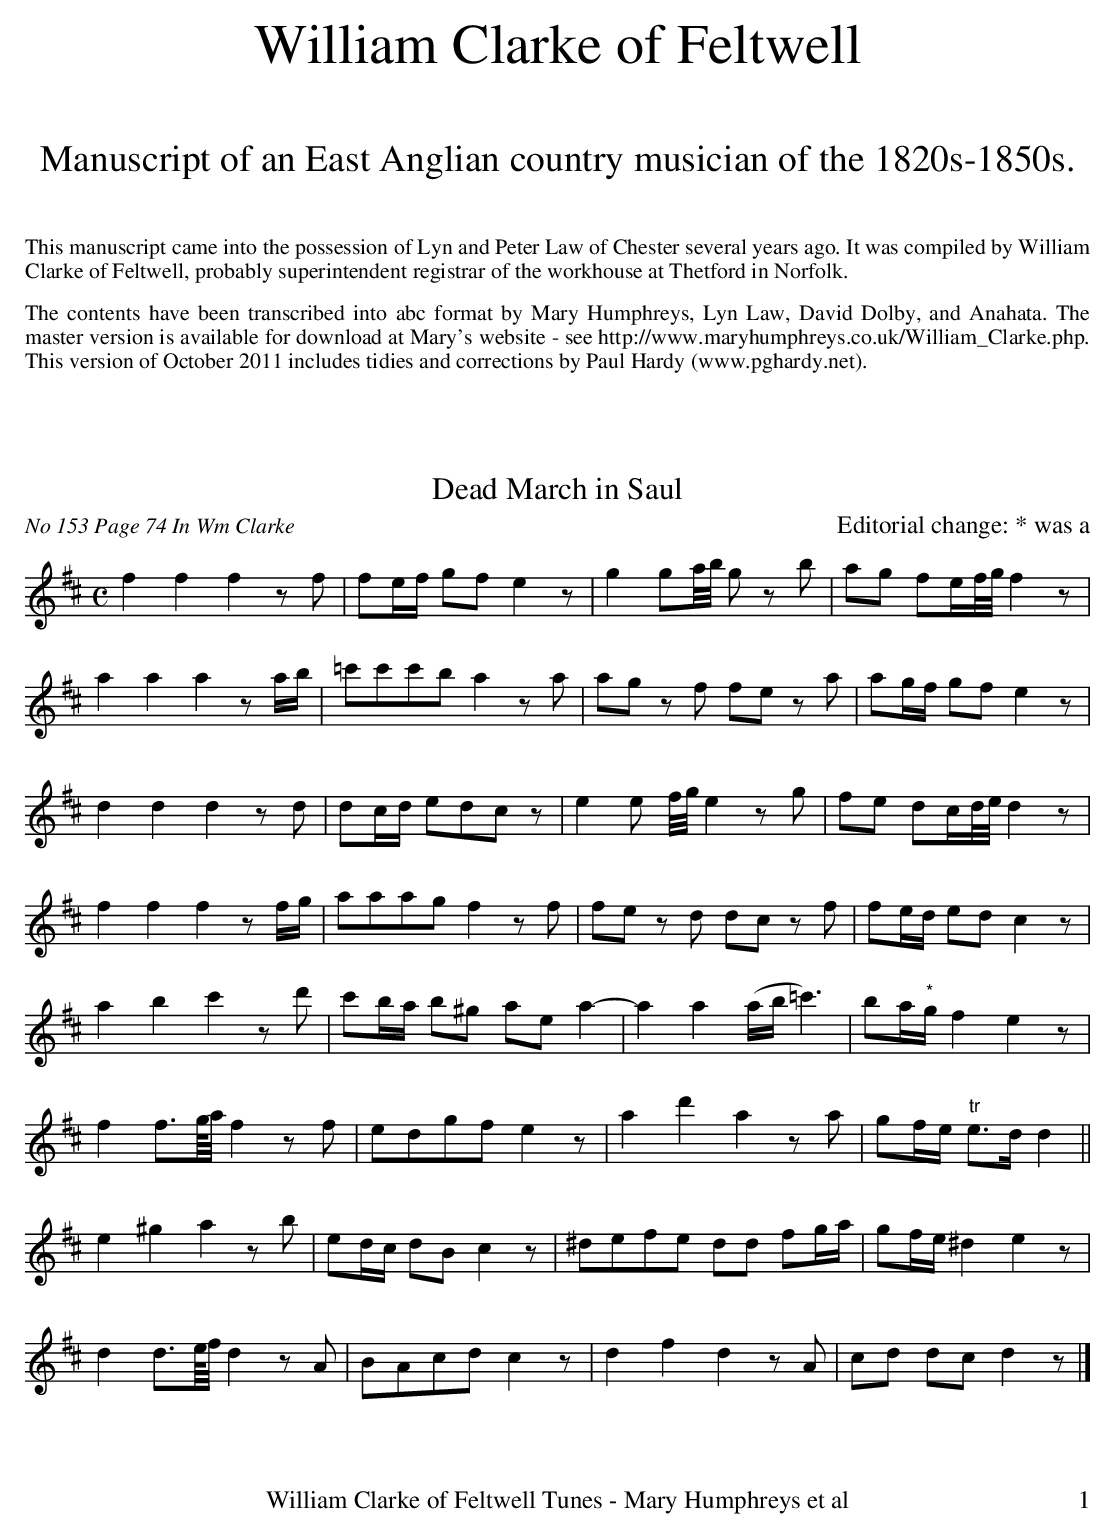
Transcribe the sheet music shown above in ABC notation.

X:1
T:Dead March in Saul
O:No 153 Page 74 In Wm Clarke
M:C
L:1/8
K:D
f2f2f2zf|fe/f/ gf e2 z|g2 ga//b// g z b|ag fe/f//g// f2 z|
a2 a2 a2 z a/b/|=c'c'c'b a2 z a|ag z f fe z a|ag/f/ gf e2z|
d2d2d2 zd|dc/d/ edc z|e2 e f//g// e2 z g|fe dc/d//e// d2 z|
f2 f2 f2 z f/g/|aaag f2z f|fe z d dc z f|fe/d/ ed c2 z|
a2 b2 c'2 z d'|c'b/a/ b^g ae a2-|a2 a2 (a/b/=c'3)|ba/"*"g/ f2 e2 z|
f2 f>g//a// f2 z f|edgf e2z|a2 d'2 a2za|gf/e/ "tr"e>d d2||
e2 ^g2 a2 z b|ed/c/ dB c2 z|^defe dd fg/a/|gf/e/ ^d2 e2z|
d2 d>e//f// d2z A|BAcd c2 z|d2 f2 d2 z A|cd dc d2z|]
